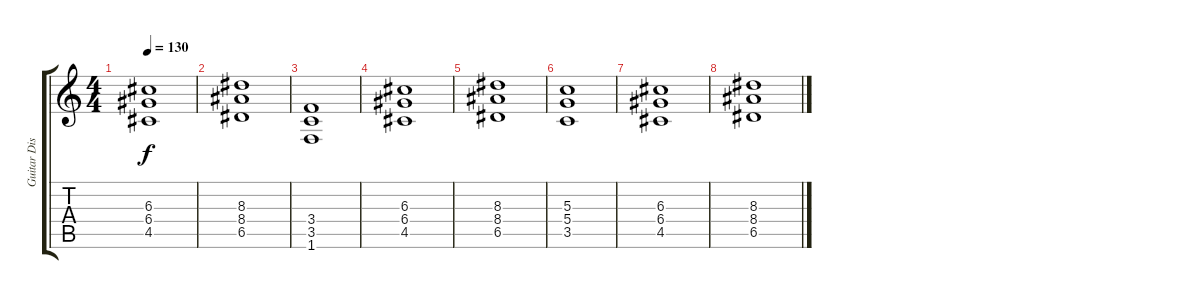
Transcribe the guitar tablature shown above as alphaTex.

\track ("Guitar Distortion" "Guitar Dis") {instrument distortionguitar}
\staff {score tabs}
\tuning (E4 B3 G3 D3 A2 E2) {hide}
\ts (4 4)
\tempo 130
\clef g2
\ks c
(6.3 6.4 4.5).1{dy f} |
(8.3 8.4 6.5).1 |
(3.4 3.5 1.6).1{volume 6} |
(6.3 6.4 4.5).1 |
(8.3 8.4 6.5).1 |
(5.3 5.4 3.5).1 |
(6.3 6.4 4.5).1{volume 0} |
(8.3 8.4 6.5).1
